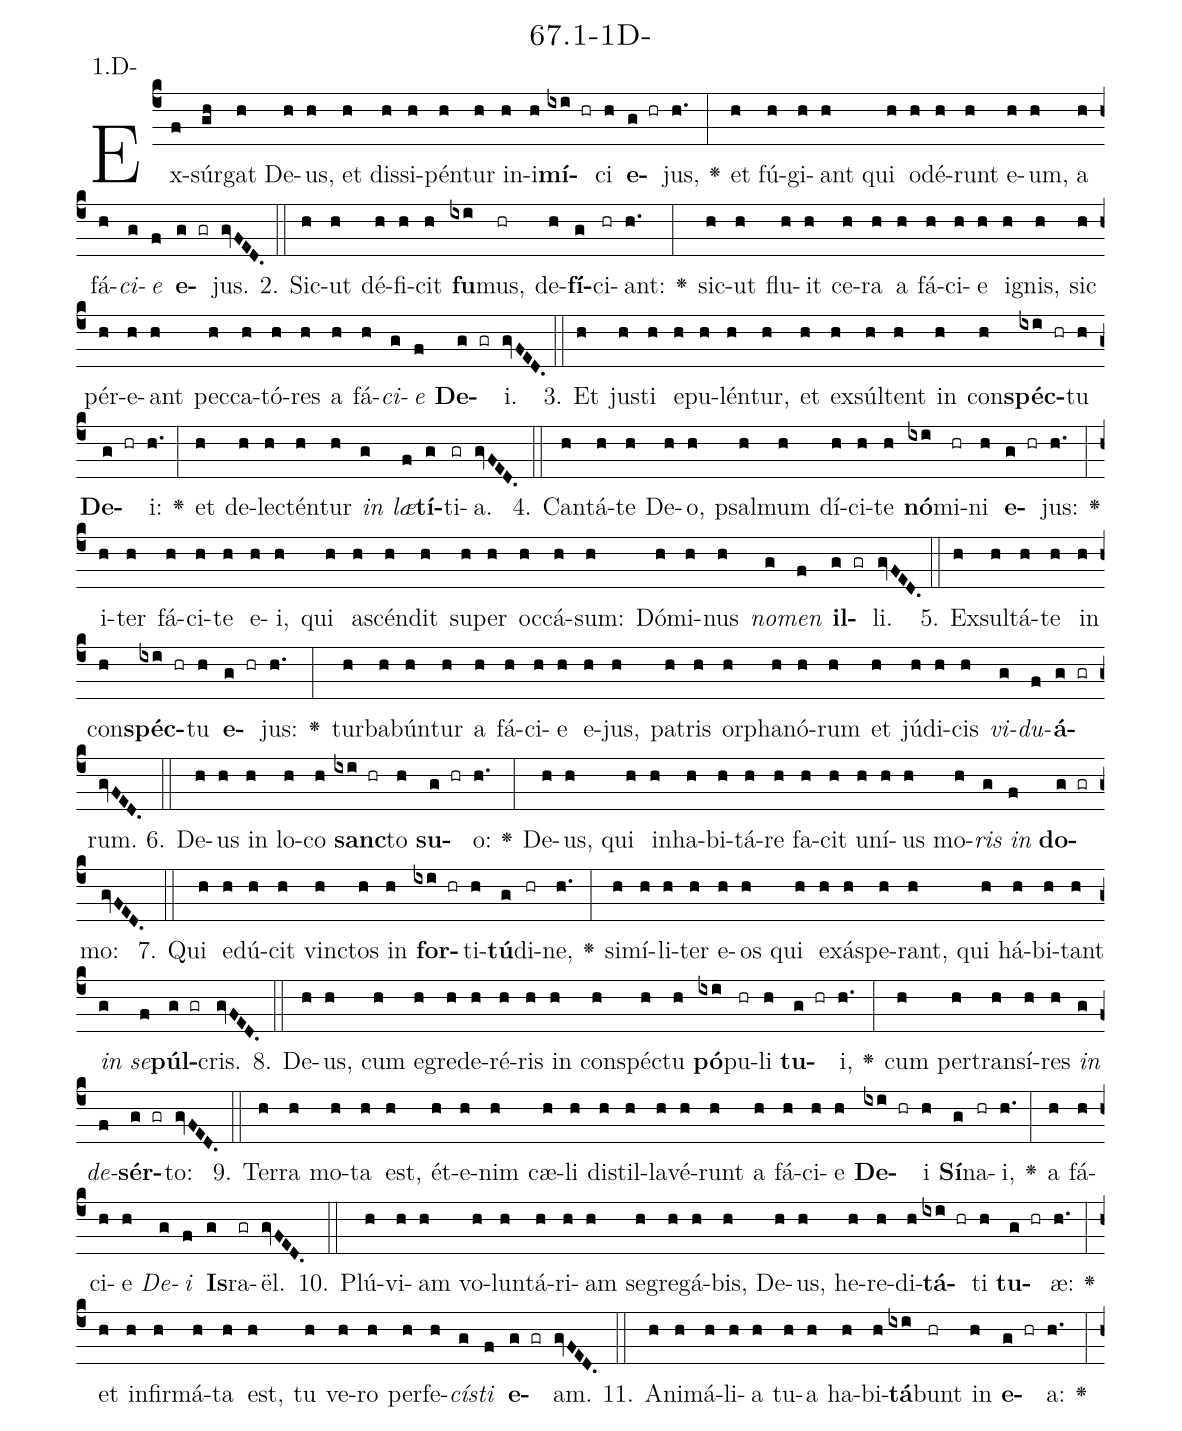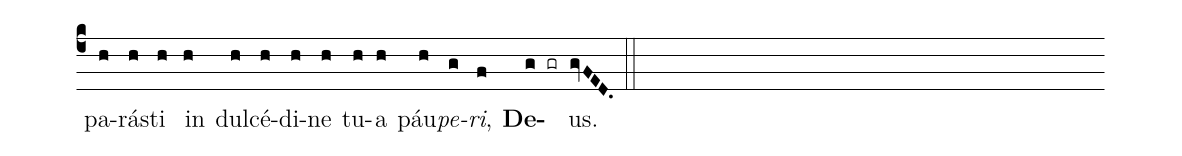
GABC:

name: 67.1-1D-;
annotation: 1.D-;
%%
(c4)Ex(f)súr(gh)gat(h) De(h)us,(h) et(h) dis(h)si(h)pén(h)tur(h) in(h)i(h)<b>mí</b>(ixi hr)ci(h) <b>e</b>(g hr)jus,(h.) <v>\greheightstar</v>(:) et(h) fú(h)gi(h)ant(h) qui(h) o(h)dé(h)runt(h) e(h)um,(h) a(h) fá(h)<i>ci</i>(g)<i>e</i>(f) <b>e</b>(g gr)jus.(gvFED.) (::)
2. Sic(h)ut(h) dé(h)fi(h)cit(h) <b>fu</b>(ixi)mus,(hr) de(h)<b>fí</b>(g)ci(hr)ant:(h.) <v>\greheightstar</v>(:) sic(h)ut(h) flu(h)it(h) ce(h)ra(h) a(h) fá(h)ci(h)e(h) i(h)gnis,(h) sic(h) pér(h)e(h)ant(h) pec(h)ca(h)tó(h)res(h) a(h) fá(h)<i>ci</i>(g)<i>e</i>(f) <b>De</b>(g gr)i.(gvFED.) (::)
3. Et(h) jus(h)ti(h) e(h)pu(h)lén(h)tur,(h) et(h) ex(h)súl(h)tent(h) in(h) con(h)<b>spéc</b>(ixi hr)tu(h) <b>De</b>(g hr)i:(h.) <v>\greheightstar</v>(:) et(h) de(h)lec(h)tén(h)tur(h) <i>in</i>(g) <i>læ</i>(f)<b>tí</b>(g)ti(gr)a.(gvFED.) (::)
4. Can(h)tá(h)te(h) De(h)o,(h) psal(h)mum(h) dí(h)ci(h)te(h) <b>nó</b>(ixi)mi(hr)ni(h) <b>e</b>(g hr)jus:(h.) <v>\greheightstar</v>(:) i(h)ter(h) fá(h)ci(h)te(h) e(h)i,(h) qui(h) a(h)scén(h)dit(h) su(h)per(h) oc(h)cá(h)sum:(h) Dó(h)mi(h)nus(h) <i>no</i>(g)<i>men</i>(f) <b>il</b>(g gr)li.(gvFED.) (::)
5. Ex(h)sul(h)tá(h)te(h) in(h) con(h)<b>spéc</b>(ixi hr)tu(h) <b>e</b>(g hr)jus:(h.) <v>\greheightstar</v>(:) tur(h)ba(h)bún(h)tur(h) a(h) fá(h)ci(h)e(h) e(h)jus,(h) pa(h)tris(h) or(h)pha(h)nó(h)rum(h) et(h) jú(h)di(h)cis(h) <i>vi</i>(g)<i>du</i>(f)<b>á</b>(g gr)rum.(gvFED.) (::)
6. De(h)us(h) in(h) lo(h)co(h) <b>sanc</b>(ixi hr)to(h) <b>su</b>(g hr)o:(h.) <v>\greheightstar</v>(:) De(h)us,(h) qui(h) in(h)ha(h)bi(h)tá(h)re(h) fa(h)cit(h) u(h)ní(h)us(h) mo(h)<i>ris</i>(g) <i>in</i>(f) <b>do</b>(g gr)mo:(gvFED.) (::)
7. Qui(h) e(h)dú(h)cit(h) vinc(h)tos(h) in(h) <b>for</b>(ixi hr)ti(h)<b>tú</b>(g)di(hr)ne,(h.) <v>\greheightstar</v>(:) si(h)mí(h)li(h)ter(h) e(h)os(h) qui(h) ex(h)ás(h)pe(h)rant,(h) qui(h) há(h)bi(h)tant(h) <i>in</i>(g) <i>se</i>(f)<b>púl</b>(g gr)cris.(gvFED.) (::)
8. De(h)us,(h) cum(h) e(h)gre(h)de(h)ré(h)ris(h) in(h) con(h)spéc(h)tu(h) <b>pó</b>(ixi)pu(hr)li(h) <b>tu</b>(g hr)i,(h.) <v>\greheightstar</v>(:) cum(h) per(h)trans(h)í(h)res(h) <i>in</i>(g) <i>de</i>(f)<b>sér</b>(g gr)to:(gvFED.) (::)
9. Ter(h)ra(h) mo(h)ta(h) est,(h) ét(h)e(h)nim(h) cæ(h)li(h) di(h)stil(h)la(h)vé(h)runt(h) a(h) fá(h)ci(h)e(h) <b>De</b>(ixi hr)i(h) <b>Sí</b>(g)na(hr)i,(h.) <v>\greheightstar</v>(:) a(h) fá(h)ci(h)e(h) <i>De</i>(g)<i>i</i>(f) <b>Is</b>(g)ra(gr)ël.(gvFED.) (::)
10. Plú(h)vi(h)am(h) vo(h)lun(h)tá(h)ri(h)am(h) se(h)gre(h)gá(h)bis,(h) De(h)us,(h) he(h)re(h)di(h)<b>tá</b>(ixi hr)ti(h) <b>tu</b>(g hr)æ:(h.) <v>\greheightstar</v>(:) et(h) in(h)fir(h)má(h)ta(h) est,(h) tu(h) ve(h)ro(h) per(h)fe(h)<i>cís</i>(g)<i>ti</i>(f) <b>e</b>(g gr)am.(gvFED.) (::)
11. A(h)ni(h)má(h)li(h)a(h) tu(h)a(h) ha(h)bi(h)<b>tá</b>(ixi)bunt(hr) in(h) <b>e</b>(g hr)a:(h.) <v>\greheightstar</v>(:) pa(h)rás(h)ti(h) in(h) dul(h)cé(h)di(h)ne(h) tu(h)a(h) páu(h)<i>pe</i>(g)<i>ri</i>,(f) <b>De</b>(g gr)us.(gvFED.) (::)
